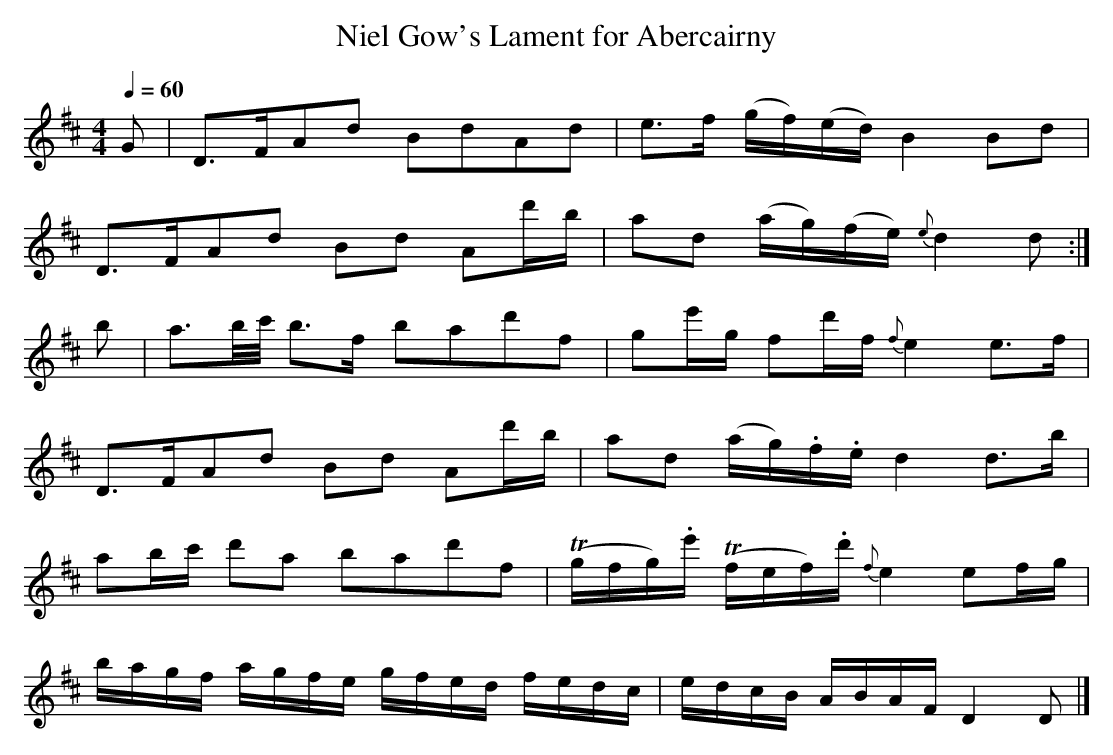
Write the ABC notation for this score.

X:1
T:Niel Gow's Lament for Abercairny
M:4/4
Q:1/4=60
L:1/8
K:D
G|D>FAd               BdAd             |  e>f           (g/f/)(e/d/)    B2 Bd   |
  D>FAd               Bd       Ad'/b/  |  ad            (a/g/)(f/e/) {e}d2 d   :|
b|a3/b//c'// b>f      bad'f            |  ge'/g/         fd'/f/      {f}e2 e>f  |
  D>FAd               Bd       Ad'/b/  |  ad            (a/g/).f/.e/    d2 d>b  |
  ab/c'/     d'a      bad'f            |(Tg/f/g/).e'/ (Tf/e/f/).d'/  {f}e2 ef/g/|
  b/a/g/f/   a/g/f/e/ g/f/e/d/ f/e/d/c/|  e/d/c/B/      A/B/A/F/        D2 D   |]
